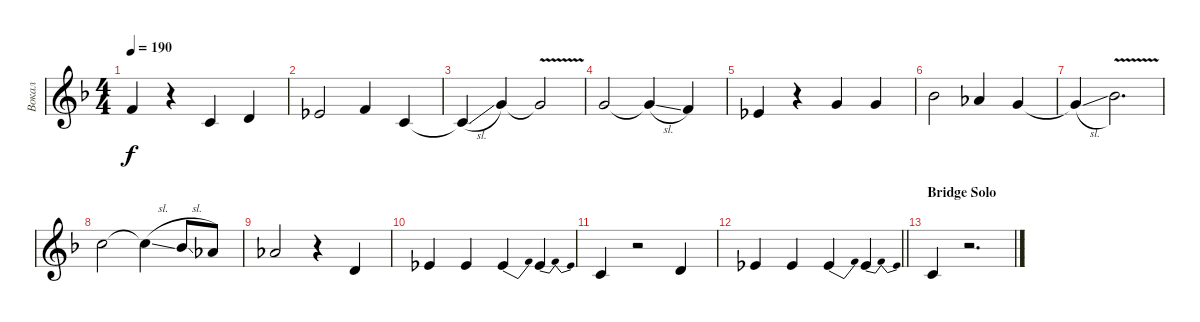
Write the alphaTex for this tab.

\track ("Вокал" "Вокал") {instrument trumpet}
\staff {score}
\tuning (E4 B3 G3 D3 A2 E2) {hide}
\ts (4 4)
\tempo 190
\clef g2
\ks dminor
6.2.4{dy f} r.4 1.2.4 3.2.4 |
4.2.2 6.2.4 1.2.4 |
1.2{sl t}.4 8.2.4 8.2{v t}.2 |
8.2.2 8.2{sl t}.4 6.2.4 |
4.2.4 r.4 8.2.4 8.2.4 |
6.1.2 4.1.4 3.1.4 |
3.1{sl t}.4 6.1{v}.2{d} |
8.1.2 8.1{sl t}.4 6.1{sl}.8 4.1.8 |
4.1.2 r.4 3.2.4 |
4.2.4 4.2.4 4.2{be (bend 0 0 60 4)}.4 4.2{be (bendrelease 0 0 15 4 41 4 60 0)}.4 |
1.2.4 r.2 3.2.4 |
\barLineRight lightlight
4.2.4 4.2.4 4.2{be (bend 0 0 60 4)}.4 4.2{be (bendrelease 0 0 15 4 41 4 60 0)}.4 |
\section ("" "Bridge Solo")
1.2.4 r.2{d}
